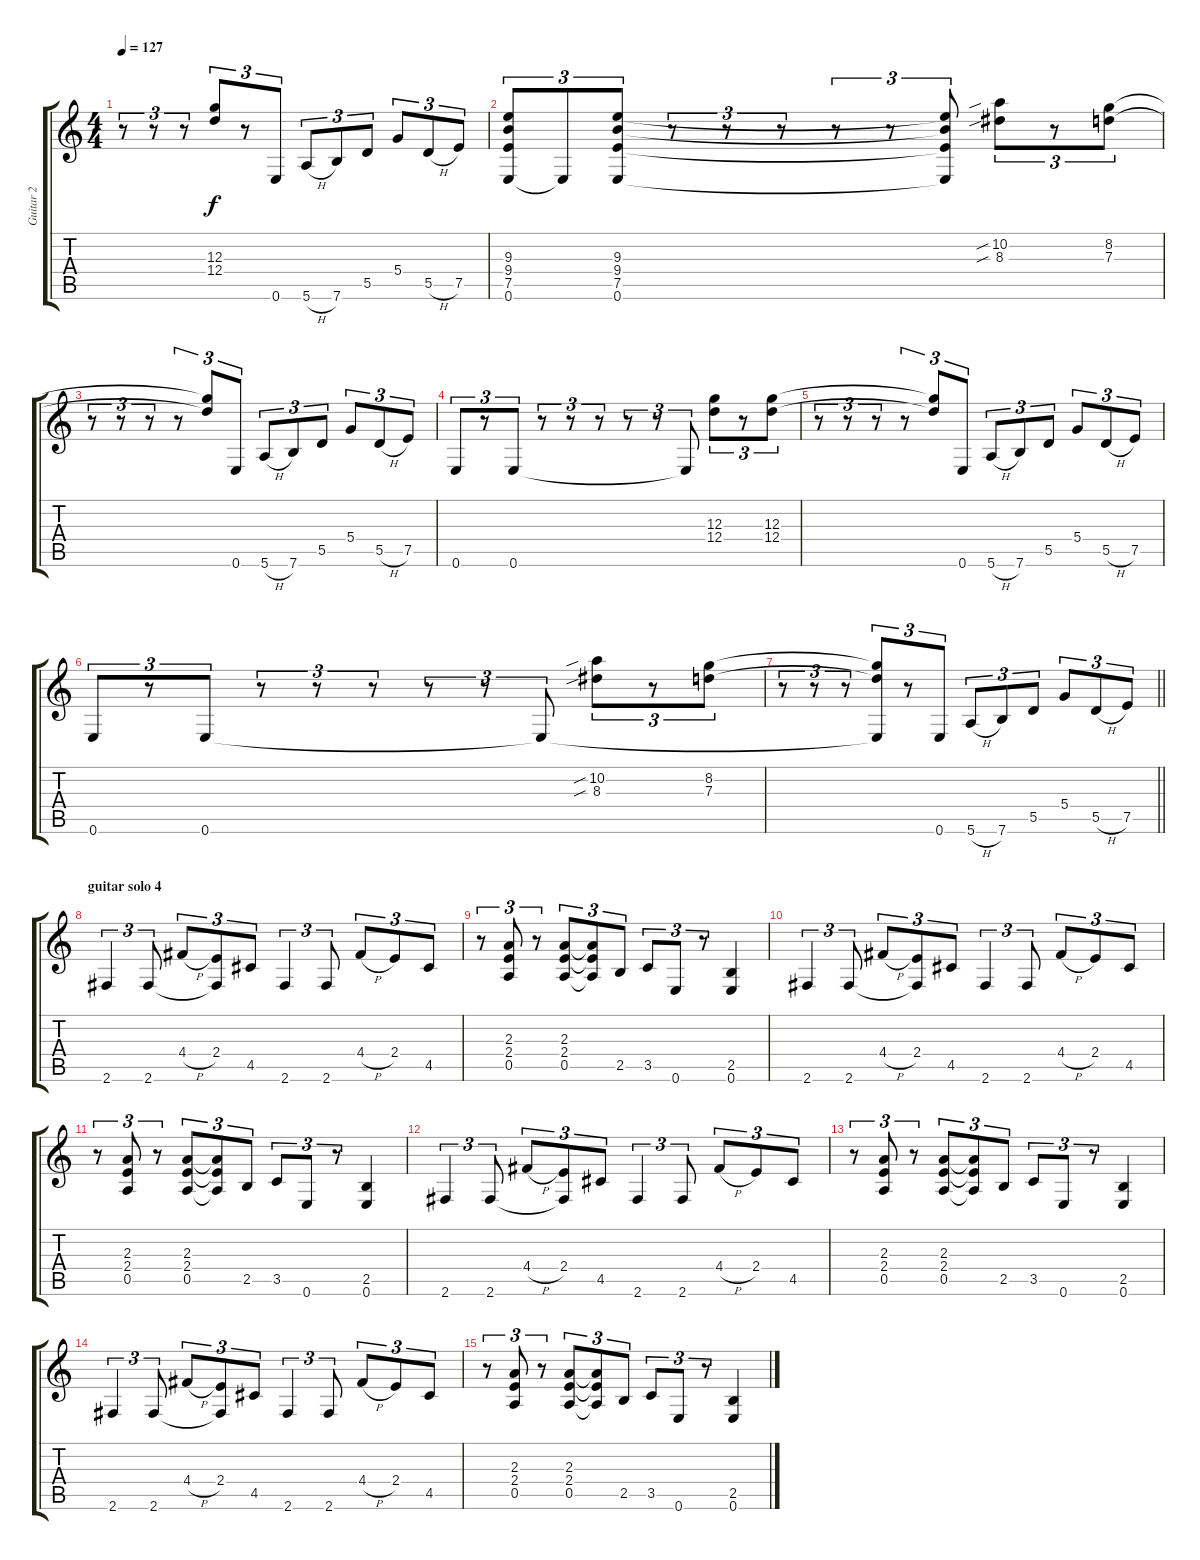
\track ("Guitar 2" "Guitar 2") {instrument distortionguitar}
\staff {score tabs}
\tuning (E4 B3 G3 D3 A2 E2) {hide}
\ts (4 4)
\tempo 127
\clef g2
\ks c
r.8{tu (3 2) dy f} r.8{tu (3 2)} r.8{tu (3 2)} (12.3{t} 12.4{t}).8{tu (3 2)} r.8{tu (3 2)} 0.6.8{tu (3 2)} 5.6{h}.8{tu (3 2)} 7.6.8{tu (3 2)} 5.5.8{tu (3 2)} 5.4.8{tu (3 2)} 5.5{h}.8{tu (3 2)} 7.5.8{tu (3 2)} |
(9.3 9.4 7.5 0.6).8{tu (3 2) txt " "} 0.6{t}.8{tu (3 2)} (9.3 9.4 7.5 0.6).8{tu (3 2)} r.8{tu (3 2)} r.8{tu (3 2)} r.8{tu (3 2)} r.8{tu (3 2)} r.8{tu (3 2)} (9.3{t} 9.4{t} 7.5{t} 0.6{t}).8{tu (3 2)} (10.2{sib} 8.3{sib}).8{tu (3 2)} r.8{tu (3 2)} (8.2 7.3).8{tu (3 2)} |
r.8{tu (3 2)} r.8{tu (3 2)} r.8{tu (3 2)} r.8{tu (3 2)} (8.2{t} 7.3{t}).8{tu (3 2)} 0.6.8{tu (3 2)} 5.6{h}.8{tu (3 2)} 7.6.8{tu (3 2)} 5.5.8{tu (3 2)} 5.4.8{tu (3 2)} 5.5{h}.8{tu (3 2)} 7.5.8{tu (3 2)} |
0.6.8{tu (3 2) txt " "} r.8{tu (3 2)} 0.6.8{tu (3 2)} r.8{tu (3 2)} r.8{tu (3 2)} r.8{tu (3 2)} r.8{tu (3 2)} r.8{tu (3 2)} 0.6{t}.8{tu (3 2)} (12.3 12.4).8{tu (3 2)} r.8{tu (3 2)} (12.3 12.4).8{tu (3 2)} |
r.8{tu (3 2)} r.8{tu (3 2)} r.8{tu (3 2)} r.8{tu (3 2)} (12.3{t} 12.4{t}).8{tu (3 2)} 0.6.8{tu (3 2)} 5.6{h}.8{tu (3 2)} 7.6.8{tu (3 2)} 5.5.8{tu (3 2)} 5.4.8{tu (3 2)} 5.5{h}.8{tu (3 2)} 7.5.8{tu (3 2)} |
0.6.8{tu (3 2) txt " "} r.8{tu (3 2)} 0.6.8{tu (3 2)} r.8{tu (3 2)} r.8{tu (3 2)} r.8{tu (3 2)} r.8{tu (3 2)} r.8{tu (3 2)} 0.6{t}.8{tu (3 2)} (10.2{sib} 8.3{sib}).8{tu (3 2)} r.8{tu (3 2)} (8.2 7.3).8{tu (3 2)} |
\barLineRight lightlight
r.8{tu (3 2)} r.8{tu (3 2)} r.8{tu (3 2)} (8.2{t} 7.3{t} 0.6{t}).8{tu (3 2)} r.8{tu (3 2)} 0.6.8{tu (3 2)} 5.6{h}.8{tu (3 2)} 7.6.8{tu (3 2)} 5.5.8{tu (3 2)} 5.4.8{tu (3 2)} 5.5{h}.8{tu (3 2)} 7.5.8{tu (3 2)} |
\section ("" "guitar solo 4")
2.6.4{tu (3 2)} 2.6.8{tu (3 2)} 4.4{h}.8{tu (3 2)} (2.4 2.6{t}).8{tu (3 2)} 4.5.8{tu (3 2)} 2.6.4{tu (3 2)} 2.6.8{tu (3 2)} 4.4{h}.8{tu (3 2)} 2.4.8{tu (3 2)} 4.5.8{tu (3 2)} |
r.8{tu (3 2)} (2.3 2.4 0.5).8{tu (3 2)} r.8{tu (3 2)} (2.3 2.4 0.5).8{tu (3 2)} (2.3{t} 2.4{t} 0.5{t}).8{tu (3 2)} 2.5.8{tu (3 2)} 3.5.8{tu (3 2)} 0.6.8{tu (3 2)} r.8{tu (3 2)} (2.5 0.6).4 |
2.6.4{tu (3 2)} 2.6.8{tu (3 2)} 4.4{h}.8{tu (3 2)} (2.4 2.6{t}).8{tu (3 2)} 4.5.8{tu (3 2)} 2.6.4{tu (3 2)} 2.6.8{tu (3 2)} 4.4{h}.8{tu (3 2)} 2.4.8{tu (3 2)} 4.5.8{tu (3 2)} |
r.8{tu (3 2)} (2.3 2.4 0.5).8{tu (3 2)} r.8{tu (3 2)} (2.3 2.4 0.5).8{tu (3 2)} (2.3{t} 2.4{t} 0.5{t}).8{tu (3 2)} 2.5.8{tu (3 2)} 3.5.8{tu (3 2)} 0.6.8{tu (3 2)} r.8{tu (3 2)} (2.5 0.6).4 |
2.6.4{tu (3 2)} 2.6.8{tu (3 2)} 4.4{h}.8{tu (3 2)} (2.4 2.6{t}).8{tu (3 2)} 4.5.8{tu (3 2)} 2.6.4{tu (3 2)} 2.6.8{tu (3 2)} 4.4{h}.8{tu (3 2)} 2.4.8{tu (3 2)} 4.5.8{tu (3 2)} |
r.8{tu (3 2)} (2.3 2.4 0.5).8{tu (3 2)} r.8{tu (3 2)} (2.3 2.4 0.5).8{tu (3 2)} (2.3{t} 2.4{t} 0.5{t}).8{tu (3 2)} 2.5.8{tu (3 2)} 3.5.8{tu (3 2)} 0.6.8{tu (3 2)} r.8{tu (3 2)} (2.5 0.6).4 |
2.6.4{tu (3 2)} 2.6.8{tu (3 2)} 4.4{h}.8{tu (3 2)} (2.4 2.6{t}).8{tu (3 2)} 4.5.8{tu (3 2)} 2.6.4{tu (3 2)} 2.6.8{tu (3 2)} 4.4{h}.8{tu (3 2)} 2.4.8{tu (3 2)} 4.5.8{tu (3 2)} |
r.8{tu (3 2)} (2.3 2.4 0.5).8{tu (3 2)} r.8{tu (3 2)} (2.3 2.4 0.5).8{tu (3 2)} (2.3{t} 2.4{t} 0.5{t}).8{tu (3 2)} 2.5.8{tu (3 2)} 3.5.8{tu (3 2)} 0.6.8{tu (3 2)} r.8{tu (3 2)} (2.5 0.6).4
